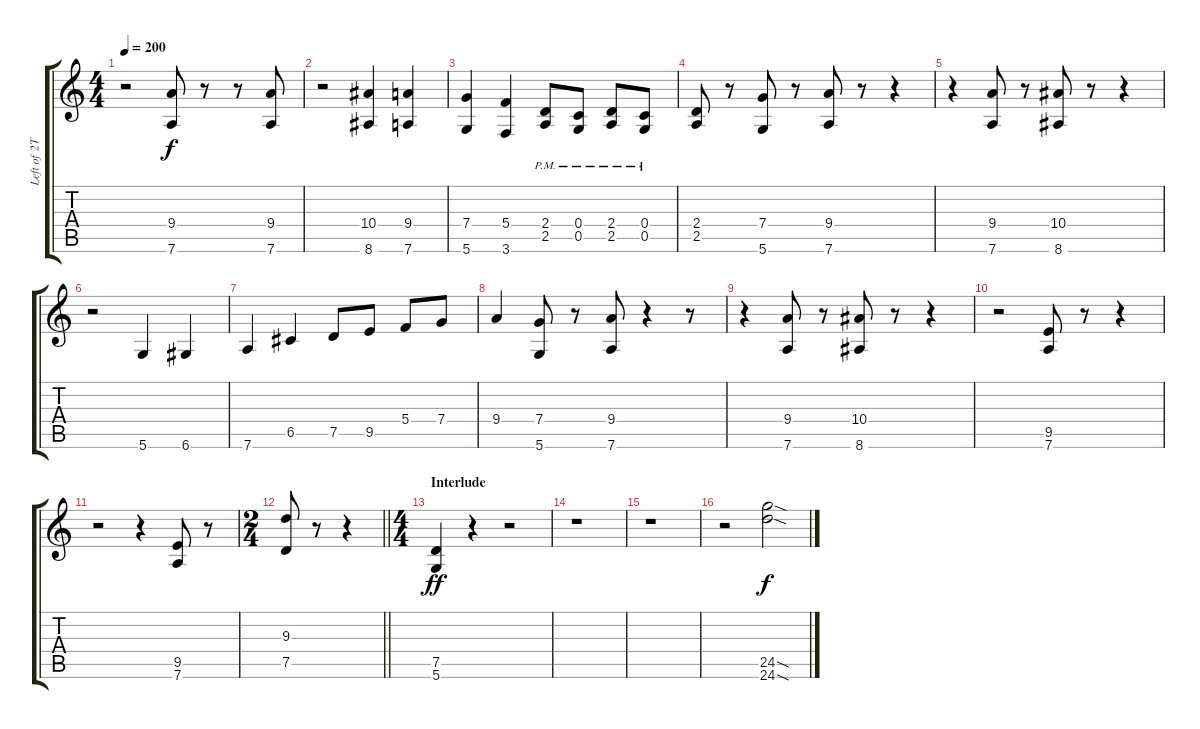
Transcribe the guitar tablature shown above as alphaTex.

\track ("Left of 2TW" "Left of 2T") {mute instrument distortionguitar}
\staff {score tabs}
\tuning (D4 A3 F3 C3 G2 D2) {hide}
\ts (4 4)
\tempo 200
\clef g2
\ks c
r.2{dy f} (9.4 7.6).8 r.8 r.8 (9.4 7.6).8 |
r.2 (10.4 8.6).4 (9.4 7.6).4 |
(7.4 5.6).4 (5.4 3.6).4 (2.4{pm} 2.5{pm}).8 (0.4{pm} 0.5{pm}).8 (2.4{pm} 2.5{pm}).8 (0.4{pm} 0.5{pm}).8 |
(2.4 2.5).8 r.8 (7.4 5.6).8 r.8 (9.4 7.6).8 r.8 r.4 |
r.4 (9.4 7.6).8 r.8 (10.4 8.6).8 r.8 r.4 |
r.2 5.6.4 6.6.4 |
7.6.4 6.5.4 7.5.8 9.5.8 5.4.8 7.4.8 |
9.4.4 (7.4 5.6).8 r.8 (9.4 7.6).8 r.4 r.8 |
r.4 (9.4 7.6).8 r.8 (10.4 8.6).8 r.8 r.4 |
r.2 (9.5 7.6).8 r.8 r.4 |
r.2 r.4 (9.5 7.6).8 r.8 |
\ts (2 4)
\barLineRight lightlight
(9.3 7.5).8 r.8 r.4 |
\ts (4 4)
\section ("" "Interlude")
(7.5 5.6).4{dy ff} r.4 r.2 |
r.1 |
r.1 |
r.2 (24.5{sod} 24.6{sod}).2{dy f}
